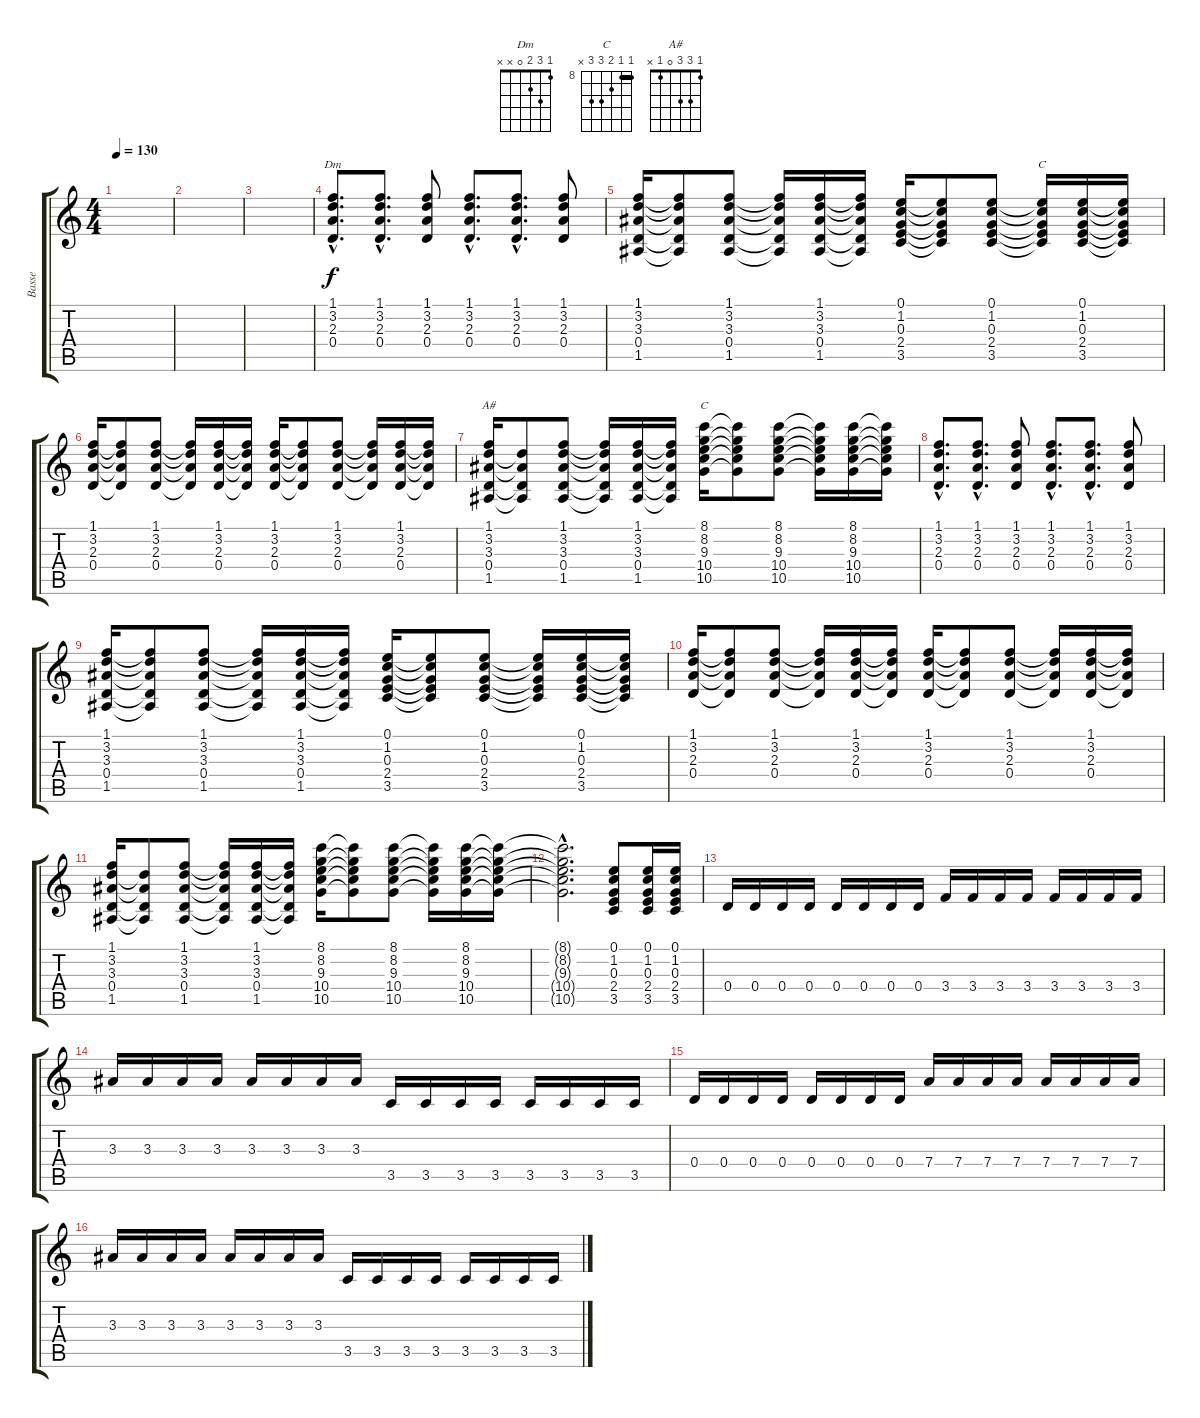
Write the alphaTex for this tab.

\track ("Basse" "Basse") {instrument acousticbass}
\staff {score tabs}
\tuning (E4 B3 G3 D3 A2 E2) {hide}
\chord ("Dm" 1 3 2 0 x x)
\chord ("C" 0 1 0 2 3 x)
\chord ("A#" 1 3 3 0 1 x)
\chord ("C" 8 8 9 10 10 x) {firstfret 8 barre 8}
\ts (4 4)
\tempo 130
\clef g2
\ks c
|
|
|
(1.1{hac} 3.2{hac} 2.3{hac} 0.4{hac}).8{d ch "Dm"} (1.1{hac} 3.2{hac} 2.3{hac} 0.4{hac}).8{d} (1.1 3.2 2.3 0.4).8 (1.1{hac} 3.2{hac} 2.3{hac} 0.4{hac}).8{d} (1.1{hac} 3.2{hac} 2.3{hac} 0.4{hac}).8{d} (1.1 3.2 2.3 0.4).8 |
(1.1 3.2 3.3 0.4 1.5).16 (1.1{t} 3.2{t} 3.3{t} 0.4{t} 1.5{t}).8 (1.1 3.2 3.3 0.4 1.5).8 (1.1{t} 3.2{t} 3.3{t} 0.4{t} 1.5{t}).16 (1.1 3.2 3.3 0.4 1.5).16 (1.1{t} 3.2{t} 3.3{t} 0.4{t} 1.5{t}).16 (0.1 1.2 0.3 2.4 3.5).16 (0.1{t} 1.2{t} 0.3{t} 2.4{t} 3.5{t}).8 (0.1 1.2 0.3 2.4 3.5).8 (0.1{t} 1.2{t} 0.3{t} 2.4{t} 3.5{t}).16{ch "C"} (0.1 1.2 0.3 2.4 3.5).16 (0.1{t} 1.2{t} 0.3{t} 2.4{t} 3.5{t}).16 |
(1.1 3.2 2.3 0.4).16 (1.1{t} 3.2{t} 2.3{t} 0.4{t}).8 (1.1 3.2 2.3 0.4).8 (1.1{t} 3.2{t} 2.3{t} 0.4{t}).16 (1.1 3.2 2.3 0.4).16 (1.1{t} 3.2{t} 2.3{t} 0.4{t}).16 (1.1 3.2 2.3 0.4).16 (1.1{t} 3.2{t} 2.3{t} 0.4{t}).8 (1.1 3.2 2.3 0.4).8 (1.1{t} 3.2{t} 2.3{t} 0.4{t}).16 (1.1 3.2 2.3 0.4).16 (1.1{t} 3.2{t} 2.3{t} 0.4{t}).16 |
(1.1 3.2 3.3 0.4 1.5).16{ch "A#"} (3.2{t} 3.3{t} 0.4{t} 1.5{t}).8 (1.1 3.2 3.3 0.4 1.5).8 (1.1{t} 3.2{t} 3.3{t} 0.4{t} 1.5{t}).16 (1.1 3.2 3.3 0.4 1.5).16 (1.1{t} 3.2{t} 3.3{t} 0.4{t} 1.5{t}).16 (8.1 8.2 9.3 10.4 10.5).16{ch "C"} (8.1{t} 8.2{t} 9.3{t} 10.4{t} 10.5{t}).8 (8.1 8.2 9.3 10.4 10.5).8 (8.1{t} 8.2{t} 9.3{t} 10.4{t} 10.5{t}).16 (8.1 8.2 9.3 10.4 10.5).16 (8.1{t} 8.2{t} 9.3{t} 10.4{t} 10.5{t}).16 |
(1.1{hac} 3.2{hac} 2.3{hac} 0.4{hac}).8{d} (1.1{hac} 3.2{hac} 2.3{hac} 0.4{hac}).8{d} (1.1 3.2 2.3 0.4).8 (1.1{hac} 3.2{hac} 2.3{hac} 0.4{hac}).8{d} (1.1{hac} 3.2{hac} 2.3{hac} 0.4{hac}).8{d} (1.1 3.2 2.3 0.4).8 |
(1.1 3.2 3.3 0.4 1.5).16 (1.1{t} 3.2{t} 3.3{t} 0.4{t} 1.5{t}).8 (1.1 3.2 3.3 0.4 1.5).8 (1.1{t} 3.2{t} 3.3{t} 0.4{t} 1.5{t}).16 (1.1 3.2 3.3 0.4 1.5).16 (1.1{t} 3.2{t} 3.3{t} 0.4{t} 1.5{t}).16 (0.1 1.2 0.3 2.4 3.5).16 (0.1{t} 1.2{t} 0.3{t} 2.4{t} 3.5{t}).8 (0.1 1.2 0.3 2.4 3.5).8 (0.1{t} 1.2{t} 0.3{t} 2.4{t} 3.5{t}).16 (0.1 1.2 0.3 2.4 3.5).16 (0.1{t} 1.2{t} 0.3{t} 2.4{t} 3.5{t}).16 |
(1.1 3.2 2.3 0.4).16 (1.1{t} 3.2{t} 2.3{t} 0.4{t}).8 (1.1 3.2 2.3 0.4).8 (1.1{t} 3.2{t} 2.3{t} 0.4{t}).16 (1.1 3.2 2.3 0.4).16 (1.1{t} 3.2{t} 2.3{t} 0.4{t}).16 (1.1 3.2 2.3 0.4).16 (1.1{t} 3.2{t} 2.3{t} 0.4{t}).8 (1.1 3.2 2.3 0.4).8 (1.1{t} 3.2{t} 2.3{t} 0.4{t}).16 (1.1 3.2 2.3 0.4).16 (1.1{t} 3.2{t} 2.3{t} 0.4{t}).16 |
(1.1 3.2 3.3 0.4 1.5).16 (3.2{t} 3.3{t} 0.4{t} 1.5{t}).8 (1.1 3.2 3.3 0.4 1.5).8 (1.1{t} 3.2{t} 3.3{t} 0.4{t} 1.5{t}).16 (1.1 3.2 3.3 0.4 1.5).16 (1.1{t} 3.2{t} 3.3{t} 0.4{t} 1.5{t}).16 (8.1 8.2 9.3 10.4 10.5).16 (8.1{t} 8.2{t} 9.3{t} 10.4{t} 10.5{t}).8 (8.1 8.2 9.3 10.4 10.5).8 (8.1{t} 8.2{t} 9.3{t} 10.4{t} 10.5{t}).16 (8.1 8.2 9.3 10.4 10.5).16 (8.1{t} 8.2{t} 9.3{t} 10.4{t} 10.5{t}).16 |
(8.1{hac t} 8.2{hac t} 9.3{hac t} 10.4{hac t} 10.5{hac t}).2{d} (0.1 1.2 0.3 2.4 3.5).8 (0.1 1.2 0.3 2.4 3.5).16 (0.1 1.2 0.3 2.4 3.5).16 |
0.4.16 0.4.16 0.4.16 0.4.16 0.4.16 0.4.16 0.4.16 0.4.16 3.4.16 3.4.16 3.4.16 3.4.16 3.4.16 3.4.16 3.4.16 3.4.16 |
3.3.16 3.3.16 3.3.16 3.3.16 3.3.16 3.3.16 3.3.16 3.3.16 3.5.16 3.5.16 3.5.16 3.5.16 3.5.16 3.5.16 3.5.16 3.5.16 |
0.4.16 0.4.16 0.4.16 0.4.16 0.4.16 0.4.16 0.4.16 0.4.16 7.4.16 7.4.16 7.4.16 7.4.16 7.4.16 7.4.16 7.4.16 7.4.16 |
3.3.16 3.3.16 3.3.16 3.3.16 3.3.16 3.3.16 3.3.16 3.3.16 3.5.16 3.5.16 3.5.16 3.5.16 3.5.16 3.5.16 3.5.16 3.5.16
